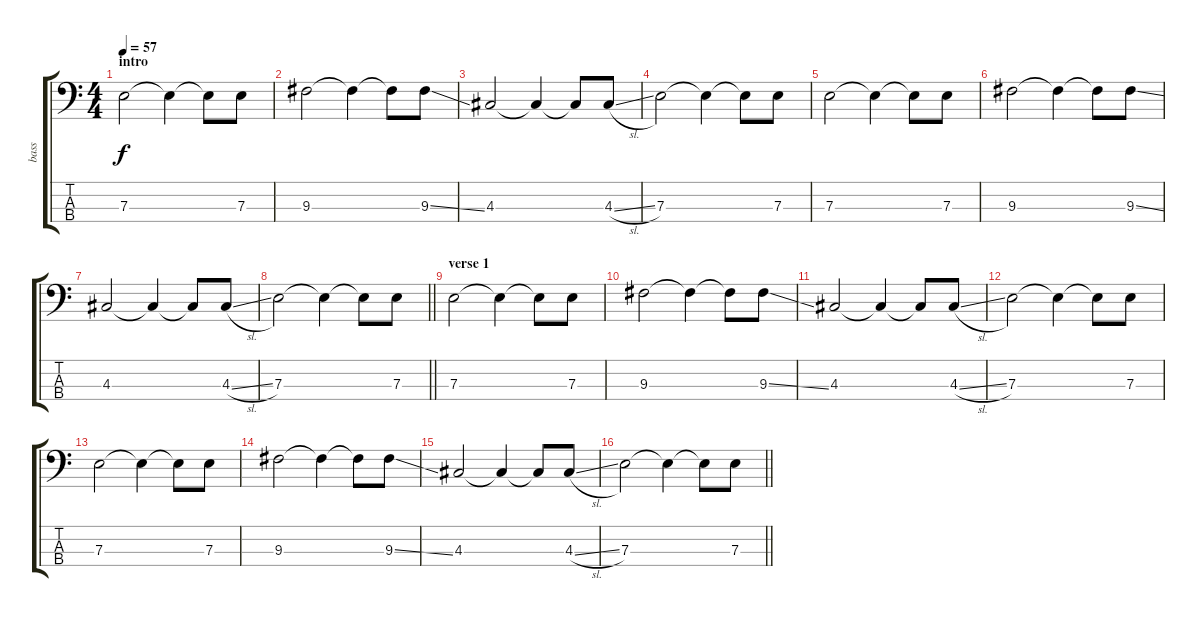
\track ("bass " "bass ") {instrument electricguitarjazz}
\staff {score tabs}
\tuning (G2 D2 A1 E1) {hide}
\ts (4 4)
\section ("" "intro")
\tempo 57
\clef f4
\ks c
7.3.2{dy f instrument electricguitarjazz} 7.3{t}.4 7.3{t}.8 7.3.8 |
9.3.2 9.3{t}.4 9.3{t}.8 9.3{ss}.8 |
4.3.2 4.3{t}.4 4.3{t}.8 4.3{sl}.8 |
7.3.2 7.3{t}.4 7.3{t}.8 7.3.8 |
7.3.2 7.3{t}.4 7.3{t}.8 7.3.8 |
9.3.2 9.3{t}.4 9.3{t}.8 9.3{ss}.8 |
4.3.2 4.3{t}.4 4.3{t}.8 4.3{sl}.8 |
\barLineRight lightlight
7.3.2 7.3{t}.4 7.3{t}.8 7.3.8 |
\section ("" "verse 1")
7.3.2 7.3{t}.4 7.3{t}.8 7.3.8 |
9.3.2 9.3{t}.4 9.3{t}.8 9.3{ss}.8 |
4.3.2 4.3{t}.4 4.3{t}.8 4.3{sl}.8 |
7.3.2 7.3{t}.4 7.3{t}.8 7.3.8 |
7.3.2 7.3{t}.4 7.3{t}.8 7.3.8 |
9.3.2 9.3{t}.4 9.3{t}.8 9.3{ss}.8 |
4.3.2 4.3{t}.4 4.3{t}.8 4.3{sl}.8 |
\barLineRight lightlight
7.3.2 7.3{t}.4 7.3{t}.8 7.3.8
